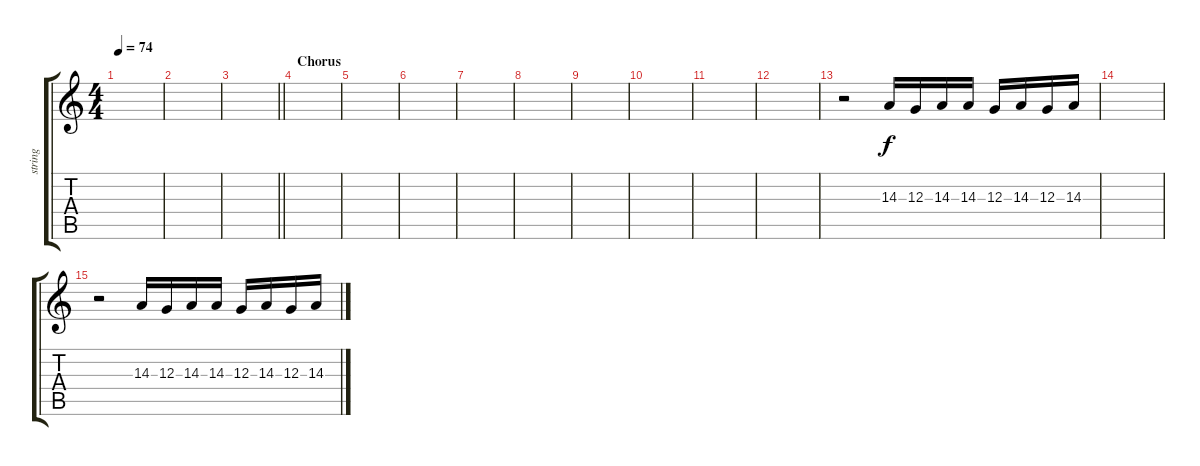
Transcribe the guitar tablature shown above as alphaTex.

\track ("string" "string") {instrument stringensemble1}
\staff {score tabs}
\tuning (E4 B3 G3 D3 A2 E2) {hide}
\ts (4 4)
\tempo 74
\clef g2
\ks c
|
|
\barLineRight lightlight
|
\section ("" "Chorus")
|
|
|
|
|
|
|
|
|
r.2 14.3.16 12.3.16 14.3.16 14.3.16 12.3.16 14.3.16 12.3.16 14.3.16 |
|
r.2 14.3.16 12.3.16 14.3.16 14.3.16 12.3.16 14.3.16 12.3.16 14.3.16
